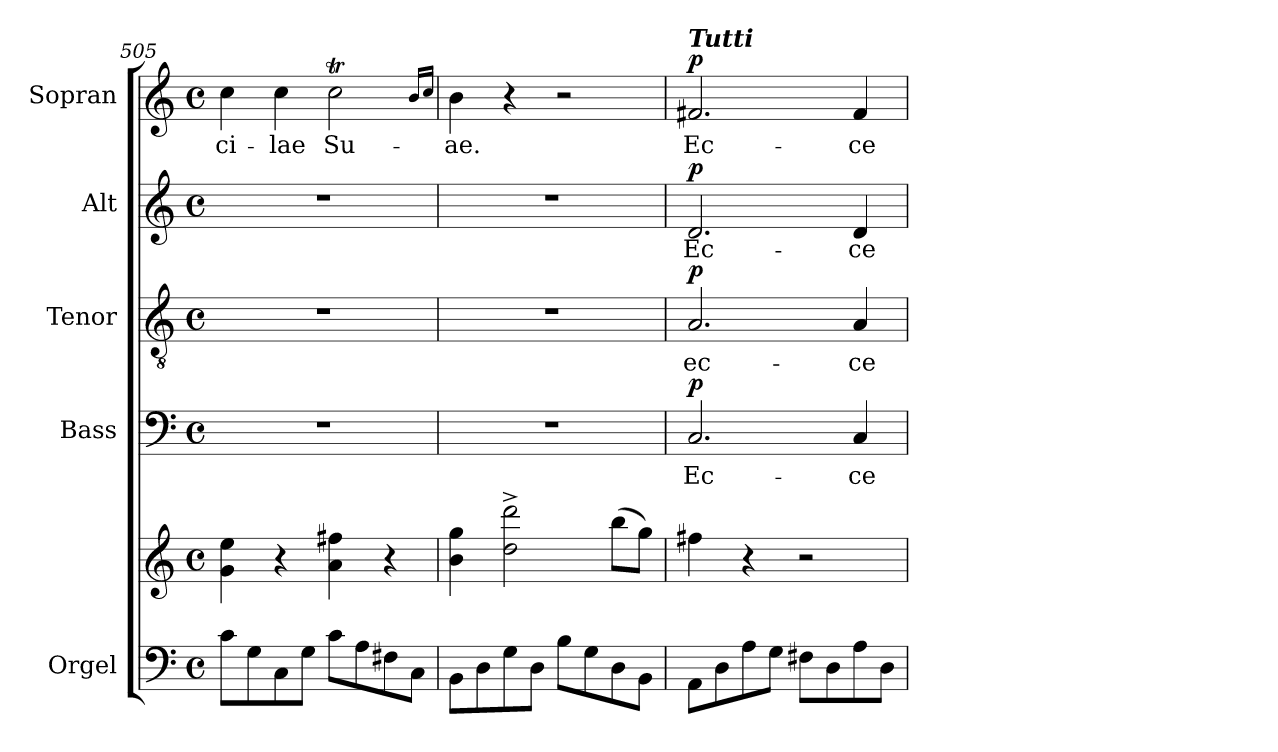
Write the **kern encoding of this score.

**kern	**kern	**kern	**text	**dynam	**kern	**text	**dynam	**kern	**text	**dynam	**kern	**text	**dynam
*part5	*part5	*part4	*part4	*part4	*part3	*part3	*part3	*part2	*part2	*part2	*part1	*part1	*part1
*staff6	*staff5	*staff4	*staff4	*staff4	*staff3	*staff3	*staff3	*staff2	*staff2	*staff2	*staff1	*staff1	*staff1
*I"Orgel	*	*I"Bass	*	*	*I"Tenor	*	*	*I"Alt	*	*	*I"Sopran	*	*
*I'Org.	*	*I'B.	*	*	*I'T.	*	*	*I'A.	*	*	*I'S.	*	*
*clefF4	*clefG2	*clefF4	*	*	*clefGv2	*	*	*clefG2	*	*	*clefG2	*	*
*k[]	*k[]	*k[]	*	*	*k[]	*	*	*k[]	*	*	*k[]	*	*
*C:	*C:	*C:	*	*	*C:	*	*	*C:	*	*	*C:	*	*
*M4/4	*M4/4	*M4/4	*	*	*M4/4	*	*	*M4/4	*	*	*M4/4	*	*
*met(c)	*met(c)	*met(c)	*	*	*met(c)	*	*	*met(c)	*	*	*met(c)	*	*
=505	=505	=505	=505	=505	=505	=505	=505	=505	=505	=505	=505	=505	=505
!	!	!	!	!	!	!	!	!	!	!	!	!LO:LY:b	!
8c\L	4g\ 4ee\	1r	.	.	1r	.	.	1r	.	.	4cc\	-ci-	.
8G\	.	.	.	.	.	.	.	.	.	.	.	.	.
!	!	!	!	!	!	!	!	!	!	!	!	!LO:LY:b	!
8C\	4r	.	.	.	.	.	.	.	.	.	4cc\	-lae	.
8G\J	.	.	.	.	.	.	.	.	.	.	.	.	.
!	!	!	!	!	!	!	!	!	!	!	!	!LO:LY:b	!
8c\L	4a\ 4ff#X\	.	.	.	.	.	.	.	.	.	2ccT\	Su-	.
8A\	.	.	.	.	.	.	.	.	.	.	.	.	.
8F#X\	4r	.	.	.	.	.	.	.	.	.	.	.	.
8C\J	.	.	.	.	.	.	.	.	.	.	.	.	.
.	.	.	.	.	.	.	.	.	.	.	16qb/LL	.	.
.	.	.	.	.	.	.	.	.	.	.	16qcc/JJ	.	.
=506	=506	=506	=506	=506	=506	=506	=506	=506	=506	=506	=506	=506	=506
!	!	!	!	!	!	!	!	!	!	!	!	!LO:LY:b	!
8BB\L	4b\ 4gg\	1r	.	.	1r	.	.	1r	.	.	4b\	-ae.	.
8D\	.	.	.	.	.	.	.	.	.	.	.	.	.
8G\	2dd\^> 2ddd\^>	.	.	.	.	.	.	.	.	.	4r	.	.
8D\J	.	.	.	.	.	.	.	.	.	.	.	.	.
8B\L	.	.	.	.	.	.	.	.	.	.	2r	.	.
8G\	.	.	.	.	.	.	.	.	.	.	.	.	.
8D\	(>8bb\L	.	.	.	.	.	.	.	.	.	.	.	.
8BB\J	8gg\J)	.	.	.	.	.	.	.	.	.	.	.	.
=507	=507	=507	=507	=507	=507	=507	=507	=507	=507	=507	=507	=507	=507
!	!	!	!	!	!	!	!	!	!	!	!LO:TX:a:Bi:t=Tutti	!	!
!	!	!	!LO:LY:b	!LO:DY:a	!	!LO:LY:b	!LO:DY:a	!	!LO:LY:b	!LO:DY:a	!	!LO:LY:b	!LO:DY:a
8AA\L	4ff#X\	2.C/	Ec-	p	2.A/	ec-	p	2.d/	Ec-	p	2.f#X/	Ec-	p
8D\	.	.	.	.	.	.	.	.	.	.	.	.	.
8A\	4r	.	.	.	.	.	.	.	.	.	.	.	.
8G\J	.	.	.	.	.	.	.	.	.	.	.	.	.
8F#X\L	2r	.	.	.	.	.	.	.	.	.	.	.	.
8D\	.	.	.	.	.	.	.	.	.	.	.	.	.
!	!	!	!LO:LY:b	!	!	!LO:LY:b	!	!	!LO:LY:b	!	!	!LO:LY:b	!
8A\	.	4C/	-ce	.	4A/	-ce	.	4d/	-ce	.	4f#/	-ce	.
8D\J	.	.	.	.	.	.	.	.	.	.	.	.	.
=	=	=	=	=	=	=	=	=	=	=	=	=	=
*-	*-	*-	*-	*-	*-	*-	*-	*-	*-	*-	*-	*-	*-
